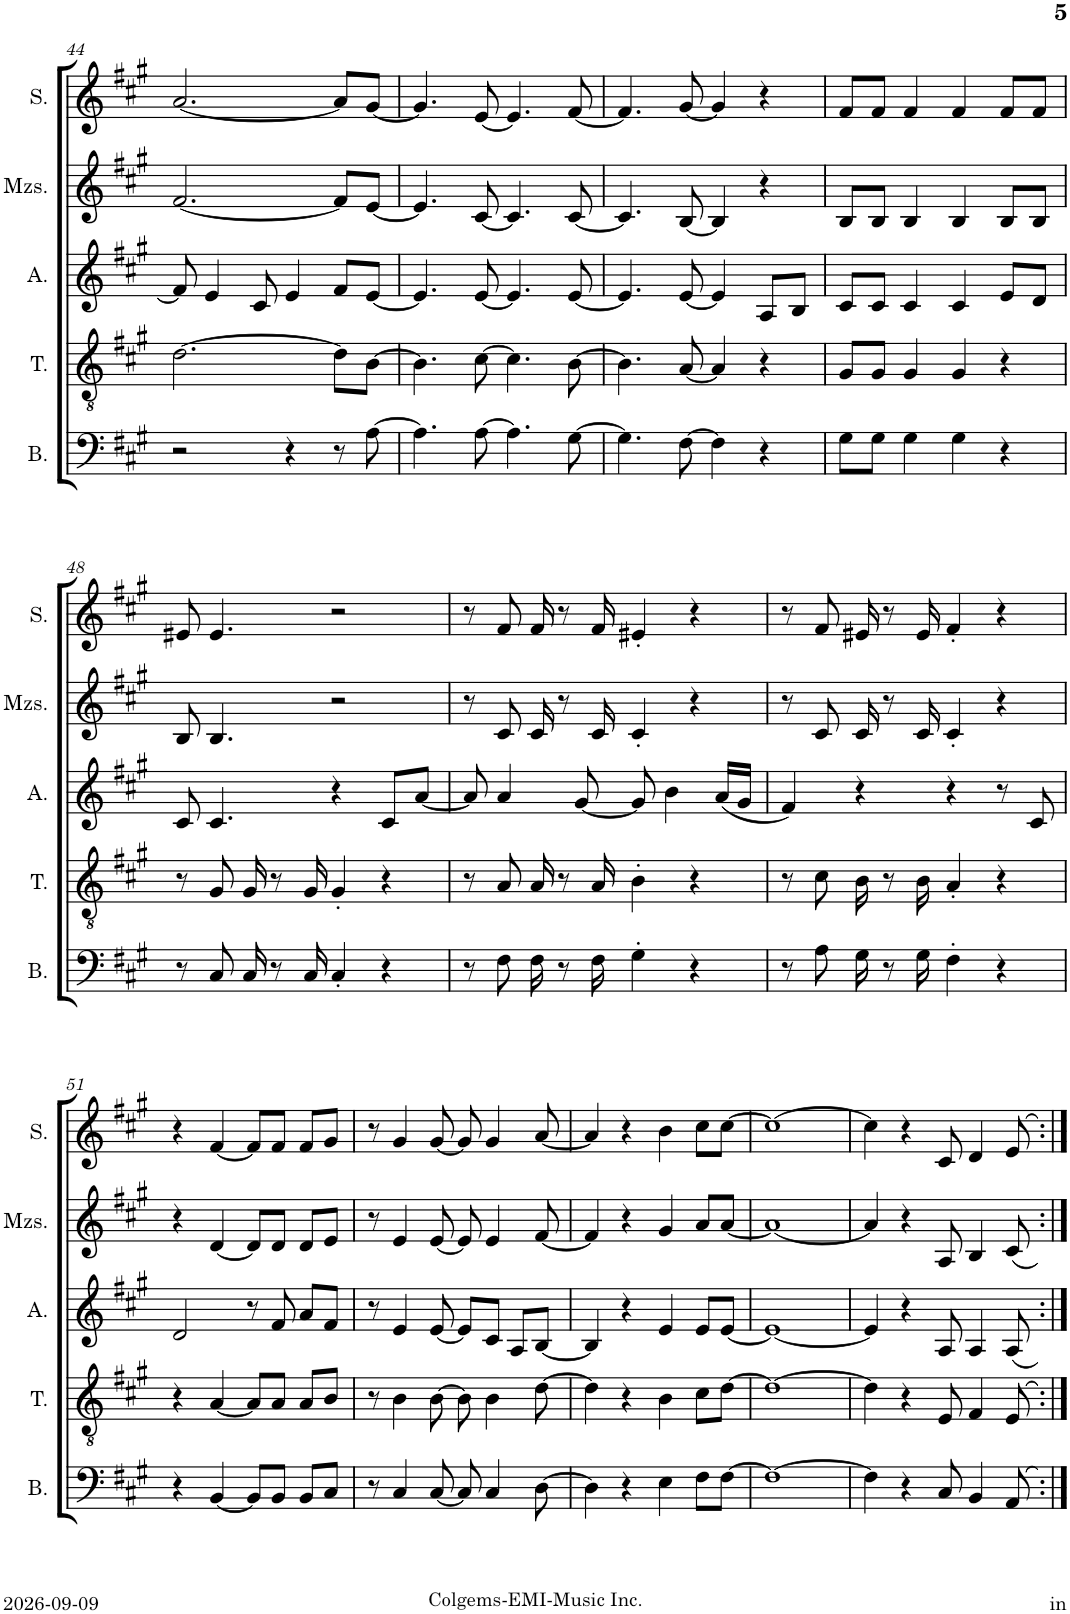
**kern	**kern	**kern	**kern	**kern
*part5	*part4	*part3	*part2	*part1
*staff5	*staff4	*staff3	*staff2	*staff1
*I"Bass	*I"Tenor	*I"Alto	*I"Mezzosopran	*I"Soprano
*I'B.	*I'T.	*I'A.	*I'Mzs.	*I'S.
!!LO:PB:g=z
*clefF4	*clefGv2	*clefG2	*clefG2	*clefG2
*k[f#c#g#]	*k[f#c#g#]	*k[f#c#g#]	*k[f#c#g#]	*k[f#c#g#]
*M4/4	*M4/4	*M4/4	*M4/4	*M4/4
=44	=44	=44	=44	=44
2r	[2.d\	8f#/]	[2.f#/	[2.a/
.	.	4e/	.	.
.	.	8c#/	.	.
4r	.	4e/	.	.
8r	8d\L]	8f#/L	8f#/L]	8a/L]
[8A\	[8B\J	[8e/J	[8e/J	[8g#/J
=45	=45	=45	=45	=45
4.A\]	4.B\]	4.e/]	4.e/]	4.g#/]
[8A\	[8c#\	[8e/	[8c#/	[8e/
4.A\]	4.c#\]	4.e/]	4.c#/]	4.e/]
[8G#\	[8B\	[8e/	[8c#/	[8f#/
=46	=46	=46	=46	=46
4.G#\]	4.B\]	4.e/]	4.c#/]	4.f#/]
[8F#\	[8A/	[8e/	[8B/	[8g#/
4F#\]	4A/]	4e/]	4B/]	4g#/]
4r	4r	8A/L	4r	4r
.	.	8B/J	.	.
=47	=47	=47	=47	=47
8G#\L	8G#/L	8c#/L	8B/L	8f#/L
8G#\J	8G#/J	8c#/J	8B/J	8f#/J
4G#\	4G#/	4c#/	4B/	4f#/
4G#\	4G#/	4c#/	4B/	4f#/
4r	4r	8e/L	8B/L	8f#/L
.	.	8d/J	8B/J	8f#/J
!!LO:LB:g=z
=48	=48	=48	=48	=48
8r	8r	8c#/	8B/	8e#X/
8C#/	8G#/	4.c#/	4.B/	4.e#/
16C#/	16G#/	.	.	.
8r	8r	.	.	.
16C#/	16G#/	.	.	.
4C#'/	4G#'/	4r	2r	2r
4r	4r	8c#/L	.	.
.	.	[8a/J	.	.
=49	=49	=49	=49	=49
8r	8r	8a/]	8r	8r
8F#\	8A/	4a/	8c#/	8f#/
16F#\	16A/	.	16c#/	16f#/
8r	8r	.	8r	8r
.	.	[8g#/	.	.
16F#\	16A/	.	16c#/	16f#/
4G#'\	4B'\	8g#/]	4c#'/	4e#X'/
.	.	4b\	.	.
4r	4r	.	4r	4r
.	.	(16a/LL	.	.
.	.	16g#/JJ	.	.
=50	=50	=50	=50	=50
8r	8r	4f#/)	8r	8r
8A\	8c#\	.	8c#/	8f#/
16G#\	16B\	4r	16c#/	16e#X/
8r	8r	.	8r	8r
16G#\	16B\	.	16c#/	16e#/
4F#'\	4A'/	4r	4c#'/	4f#'/
4r	4r	8r	4r	4r
.	.	8c#/	.	.
!!LO:LB:g=z
=51	=51	=51	=51	=51
4r	4r	2d/	4r	4r
[4BB/	[4A/	.	[4d/	[4f#/
8BB/L]	8A/L]	8r	8d/L]	8f#/L]
8BB/J	8A/J	8f#/	8d/J	8f#/J
8BB/L	8A/L	8a/L	8d/L	8f#/L
8C#/J	8B/J	8f#/J	8e/J	8g#/J
=52	=52	=52	=52	=52
8r	8r	8r	8r	8r
4C#/	4B\	4e/	4e/	4g#/
[8C#/	[8B\	[8e/	[8e/	[8g#/
8C#/]	8B\]	8e/L]	8e/]	8g#/]
4C#/	4B\	8c#/J	4e/	4g#/
.	.	8A/L	.	.
[8D\	[8d\	[8B/J	[8f#/	[8a/
=53	=53	=53	=53	=53
4D\]	4d\]	4B/]	4f#/]	4a/]
4r	4r	4r	4r	4r
4E\	4B\	4e/	4g#/	4b\
8F#\L	8c#\L	8e/L	8a/L	8cc#\L
[8F#\J	[8d\J	[8e/J	[8a/J	[8cc#\J
=54	=54	=54	=54	=54
1F#_	1d_	1e_	1a_	1cc#_
=55	=55	=55	=55	=55
4F#\]	4d\]	4e/]	4a/]	4cc#\]
4r	4r	4r	4r	4r
8C#/	8E/	8A/	8A/	8c#/
4BB/	4F#/	4A/	4B/	4d/
8AA/	8E/	8A/	8c#/	8e/
=:|!	=:|!	=:|!	=:|!	=:|!
*-	*-	*-	*-	*-
